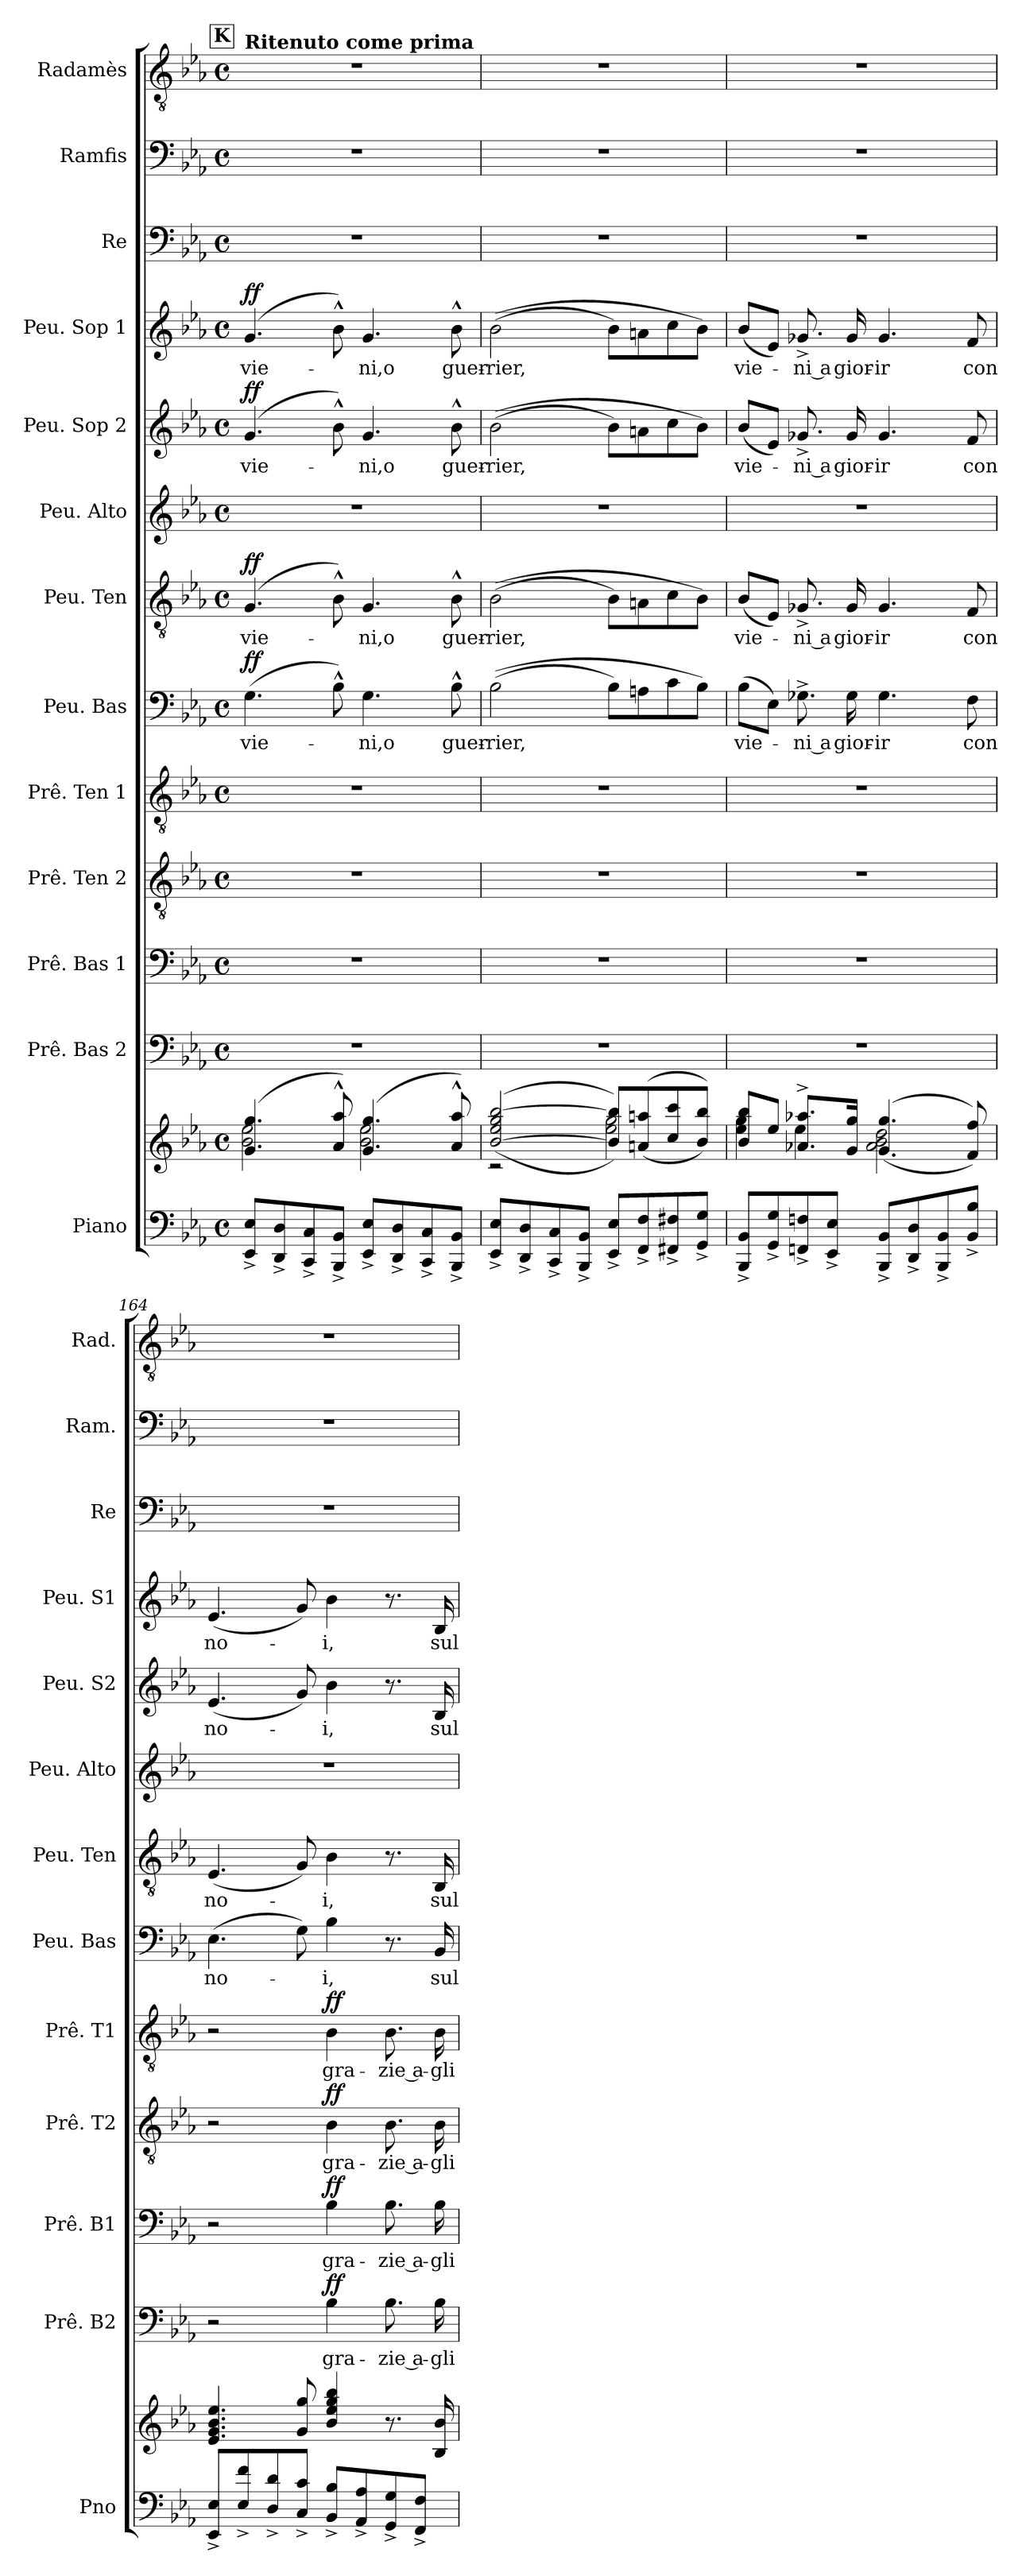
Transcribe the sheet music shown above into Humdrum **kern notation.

**kern	**kern	**kern	**text	**dynam	**kern	**text	**dynam	**kern	**text	**dynam	**kern	**text	**dynam	**kern	**text	**dynam	**kern	**text	**dynam	**kern	**kern	**text	**dynam	**kern	**text	**dynam	**kern	**kern	**kern
*part13	*part13	*part12	*part12	*part12	*part11	*part11	*part11	*part10	*part10	*part10	*part9	*part9	*part9	*part8	*part8	*part8	*part7	*part7	*part7	*part6	*part5	*part5	*part5	*part4	*part4	*part4	*part3	*part2	*part1
*staff14	*staff13	*staff12	*staff12	*staff12	*staff11	*staff11	*staff11	*staff10	*staff10	*staff10	*staff9	*staff9	*staff9	*staff8	*staff8	*staff8	*staff7	*staff7	*staff7	*staff6	*staff5	*staff5	*staff5	*staff4	*staff4	*staff4	*staff3	*staff2	*staff1
*I"Piano	*	*I"Prê. Bas 2	*	*	*I"Prê. Bas 1	*	*	*I"Prê. Ten 2	*	*	*I"Prê. Ten 1	*	*	*I"Peu. Bas	*	*	*I"Peu. Ten	*	*	*I"Peu. Alto	*I"Peu. Sop 2	*	*	*I"Peu. Sop 1	*	*	*I"Re	*I"Ramfis	*I"Radamès
*I'Pno	*	*I'Prê. B2	*	*	*I'Prê. B1	*	*	*I'Prê. T2	*	*	*I'Prê. T1	*	*	*I'Peu. Bas	*	*	*I'Peu. Ten	*	*	*I'Peu. Alto	*I'Peu. S2	*	*	*I'Peu. S1	*	*	*I'Re	*I'Ram.	*I'Rad.
!!LO:PB:g=z
*clefF4	*clefG2	*clefF4	*	*	*clefF4	*	*	*clefGv2	*	*	*clefGv2	*	*	*clefF4	*	*	*clefGv2	*	*	*clefG2	*clefG2	*	*	*clefG2	*	*	*clefF4	*clefF4	*clefGv2
*k[b-e-a-]	*k[b-e-a-]	*k[b-e-a-]	*	*	*k[b-e-a-]	*	*	*k[b-e-a-]	*	*	*k[b-e-a-]	*	*	*k[b-e-a-]	*	*	*k[b-e-a-]	*	*	*k[b-e-a-]	*k[b-e-a-]	*	*	*k[b-e-a-]	*	*	*k[b-e-a-]	*k[b-e-a-]	*k[b-e-a-]
*M4/4	*M4/4	*M4/4	*	*	*M4/4	*	*	*M4/4	*	*	*M4/4	*	*	*M4/4	*	*	*M4/4	*	*	*M4/4	*M4/4	*	*	*M4/4	*	*	*M4/4	*M4/4	*M4/4
*met(c)	*met(c)	*met(c)	*	*	*met(c)	*	*	*met(c)	*	*	*met(c)	*	*	*met(c)	*	*	*met(c)	*	*	*met(c)	*met(c)	*	*	*met(c)	*	*	*met(c)	*met(c)	*met(c)
*MM100	*MM100	*MM100	*	*	*MM100	*	*	*MM100	*	*	*MM100	*	*	*MM100	*	*	*MM100	*	*	*MM100	*MM100	*	*	*MM100	*	*	*MM100	*MM100	*MM100
!!LO:REH:place=s1:a:fs=18:t=K
=161	=161	=161	=161	=161	=161	=161	=161	=161	=161	=161	=161	=161	=161	=161	=161	=161	=161	=161	=161	=161	=161	=161	=161	=161	=161	=161	=161	=161	=161
*	*^	*	*	*	*	*	*	*	*	*	*	*	*	*	*	*	*	*	*	*	*	*	*	*	*	*	*	*	*
!	!	!	!	!	!	!	!	!	!	!	!	!	!	!	!	!	!	!	!	!	!	!	!	!	!	!	!	!	!	!LO:TX:a:B:t=Ritenuto come prima
!	!	!	!	!	!	!	!	!	!	!	!	!	!	!	!	!LO:LY:b:color=#0055FF	!LO:DY:a	!	!LO:LY:b:color=#0055FF	!LO:DY:a	!	!	!LO:LY:b:color=#0055FF	!LO:DY:a	!	!LO:LY:b:color=#0055FF	!LO:DY:a	!	!	!
8EE-/^ 8E-/^L	(>4.g/ 4.gg/	2b-\ 2ee-\	1r	.	.	1r	.	.	1r	.	.	1r	.	.	(>4.G\	vie-	ff	(>4.G/	vie-	ff	1r	(>4.g/	vie-	ff	(>4.g/	vie-	ff	1r	1r	1r
8DD/^ 8D/^	.	.	.	.	.	.	.	.	.	.	.	.	.	.	.	.	.	.	.	.	.	.	.	.	.	.	.	.	.	.
8CC/^ 8C/^	.	.	.	.	.	.	.	.	.	.	.	.	.	.	.	.	.	.	.	.	.	.	.	.	.	.	.	.	.	.
8BBB-/^ 8BB-/^J	8a-/^^ 8aa-/^^)	.	.	.	.	.	.	.	.	.	.	.	.	.	8B-^^\)	.	.	8B-^^\)	.	.	.	8b-^^\)	.	.	8b-^^\)	.	.	.	.	.
!	!	!	!	!	!	!	!	!	!	!	!	!	!	!	!	!LO:LY:b:color=#0055FF	!	!	!LO:LY:b:color=#0055FF	!	!	!	!LO:LY:b:color=#0055FF	!	!	!LO:LY:b:color=#0055FF	!	!	!	!
8EE-/^ 8E-/^L	(>4.g/ 4.gg/	2b-\ 2ee-\	.	.	.	.	.	.	.	.	.	.	.	.	4.G\	-ni,o	.	4.G/	-ni,o	.	.	4.g/	-ni,o	.	4.g/	-ni,o	.	.	.	.
8DD/^ 8D/^	.	.	.	.	.	.	.	.	.	.	.	.	.	.	.	.	.	.	.	.	.	.	.	.	.	.	.	.	.	.
8CC/^ 8C/^	.	.	.	.	.	.	.	.	.	.	.	.	.	.	.	.	.	.	.	.	.	.	.	.	.	.	.	.	.	.
!	!	!	!	!	!	!	!	!	!	!	!	!	!	!	!	!LO:LY:b:color=#0055FF	!	!	!LO:LY:b:color=#0055FF	!	!	!	!LO:LY:b:color=#0055FF	!	!	!LO:LY:b:color=#0055FF	!	!	!	!
8BBB-/^ 8BB-/^J	8a-/^^ 8aa-/^^)	.	.	.	.	.	.	.	.	.	.	.	.	.	8B-^^\	guer-	.	8B-^^\	guer-	.	.	8b-^^\	guer-	.	8b-^^\	guer-	.	.	.	.
=162	=162	=162	=162	=162	=162	=162	=162	=162	=162	=162	=162	=162	=162	=162	=162	=162	=162	=162	=162	=162	=162	=162	=162	=162	=162	=162	=162	=162	=162	=162
!	!	!	!	!	!	!	!	!	!	!	!	!	!	!	!	!LO:LY:b:color=#0055FF	!	!	!LO:LY:b:color=#0055FF	!	!	!	!LO:LY:b:color=#0055FF	!	!	!LO:LY:b:color=#0055FF	!	!	!	!
8EE-/^ 8E-/^L	(>(>[2b-/ 2ee-/ 2gg/ [2bb-/	2r	1r	.	.	1r	.	.	1r	.	.	1r	.	.	(>(>2B-\	-rier,	.	(>(>2B-\	-rier,	.	1r	(>(>2b-\	-rier,	.	(>(>2b-\	-rier,	.	1r	1r	1r
8DD/^ 8D/^	.	.	.	.	.	.	.	.	.	.	.	.	.	.	.	.	.	.	.	.	.	.	.	.	.	.	.	.	.	.
8CC/^ 8C/^	.	.	.	.	.	.	.	.	.	.	.	.	.	.	.	.	.	.	.	.	.	.	.	.	.	.	.	.	.	.
8BBB-/^ 8BB-/^J	.	.	.	.	.	.	.	.	.	.	.	.	.	.	.	.	.	.	.	.	.	.	.	.	.	.	.	.	.	.
8EE-/^ 8E-/^L	8b-/] 8bb-/]L))	2ee-\ 2gg\	.	.	.	.	.	.	.	.	.	.	.	.	8B-\L)	.	.	8B-\L)	.	.	.	8b-\L)	.	.	8b-\L)	.	.	.	.	.
8FF/^ 8F/^	(>(>8an/ 8aan/	.	.	.	.	.	.	.	.	.	.	.	.	.	8An\	.	.	8An\	.	.	.	8an\	.	.	8an\	.	.	.	.	.
8FF#X/^ 8F#X/^	8cc/ 8ccc/	.	.	.	.	.	.	.	.	.	.	.	.	.	8c\	.	.	8c\	.	.	.	8cc\	.	.	8cc\	.	.	.	.	.
8GG/^ 8G/^J	8b-/ 8bb-/J))	.	.	.	.	.	.	.	.	.	.	.	.	.	8B-\J)	.	.	8B-\J)	.	.	.	8b-\J)	.	.	8b-\J)	.	.	.	.	.
=163	=163	=163	=163	=163	=163	=163	=163	=163	=163	=163	=163	=163	=163	=163	=163	=163	=163	=163	=163	=163	=163	=163	=163	=163	=163	=163	=163	=163	=163	=163
!	!	!	!	!	!	!	!	!	!	!	!	!	!	!	!	!LO:LY:b:color=#0055FF	!	!	!LO:LY:b:color=#0055FF	!	!	!	!LO:LY:b:color=#0055FF	!	!	!LO:LY:b:color=#0055FF	!	!	!	!
8BBB-/^ 8BB-/^L	8b-/ 8bb-/L	4ee-\ 4gg\	1r	.	.	1r	.	.	1r	.	.	1r	.	.	(>8B-\L	vie-	.	(<8B-/L	vie-	.	1r	(<8b-/L	vie-	.	(<8b-/L	vie-	.	1r	1r	1r
8GG/^ 8G/^	8ee-/J	.	.	.	.	.	.	.	.	.	.	.	.	.	8E-\J)	.	.	8E-/J)	.	.	.	8e-/J)	.	.	8e-/J)	.	.	.	.	.
!	!	!	!	!	!	!	!	!	!	!	!	!	!	!	!	!LO:LY:b:color=#0055FF	!	!	!LO:LY:b:color=#0055FF	!	!	!	!LO:LY:b:color=#0055FF	!	!	!LO:LY:b:color=#0055FF	!	!	!	!
8FFn/^ 8Fn/^	8.a-X/^ 8.aa-X/^L	4ee-\	.	.	.	.	.	.	.	.	.	.	.	.	8.G-X^\	-ni a	.	8.G-X^/	-ni a	.	.	8.g-X^/	-ni a	.	8.g-X^/	-ni a	.	.	.	.
8EE-/^ 8E-/^J	.	.	.	.	.	.	.	.	.	.	.	.	.	.	.	.	.	.	.	.	.	.	.	.	.	.	.	.	.	.
!	!	!	!	!	!	!	!	!	!	!	!	!	!	!	!	!LO:LY:b:color=#0055FF	!	!	!LO:LY:b:color=#0055FF	!	!	!	!LO:LY:b:color=#0055FF	!	!	!LO:LY:b:color=#0055FF	!	!	!	!
.	16g/ 16gg/Jk	.	.	.	.	.	.	.	.	.	.	.	.	.	16G-\	gior-	.	16G-/	gior-	.	.	16g-/	gior-	.	16g-/	gior-	.	.	.	.
!	!	!	!	!	!	!	!	!	!	!	!	!	!	!	!	!LO:LY:b:color=#0055FF	!	!	!LO:LY:b:color=#0055FF	!	!	!	!LO:LY:b:color=#0055FF	!	!	!LO:LY:b:color=#0055FF	!	!	!	!
8BBB-/^ 8BB-/^L	(>(>4.g/ 4.gg/	2a-\ 2b-\ 2dd\	.	.	.	.	.	.	.	.	.	.	.	.	4.G-\	-ir	.	4.G-/	-ir	.	.	4.g-/	-ir	.	4.g-/	-ir	.	.	.	.
8DD/^ 8D/^	.	.	.	.	.	.	.	.	.	.	.	.	.	.	.	.	.	.	.	.	.	.	.	.	.	.	.	.	.	.
8BBB-/^ 8BB-/^	.	.	.	.	.	.	.	.	.	.	.	.	.	.	.	.	.	.	.	.	.	.	.	.	.	.	.	.	.	.
!	!	!	!	!	!	!	!	!	!	!	!	!	!	!	!	!LO:LY:b:color=#0055FF	!	!	!LO:LY:b:color=#0055FF	!	!	!	!LO:LY:b:color=#0055FF	!	!	!LO:LY:b:color=#0055FF	!	!	!	!
8BB-/^ 8B-/^J	8f/ 8ff/))	.	.	.	.	.	.	.	.	.	.	.	.	.	8F\	con	.	8F/	con	.	.	8f/	con	.	8f/	con	.	.	.	.
*	*v	*v	*	*	*	*	*	*	*	*	*	*	*	*	*	*	*	*	*	*	*	*	*	*	*	*	*	*	*	*
=164	=164	=164	=164	=164	=164	=164	=164	=164	=164	=164	=164	=164	=164	=164	=164	=164	=164	=164	=164	=164	=164	=164	=164	=164	=164	=164	=164	=164	=164
!	!	!	!	!	!	!	!	!	!	!	!	!	!	!	!LO:LY:b:color=#0055FF	!	!	!LO:LY:b:color=#0055FF	!	!	!	!LO:LY:b:color=#0055FF	!	!	!LO:LY:b:color=#0055FF	!	!	!	!
8EE-/^ 8E-/^L	4.e-/ 4.g/ 4.b-/ 4.ee-/	2r	.	.	2r	.	.	2r	.	.	2r	.	.	(>4.E-\	no-	.	(<4.E-/	no-	.	1r	(<4.e-/	no-	.	(<4.e-/	no-	.	1r	1r	1r
8E-/^ 8f/^	.	.	.	.	.	.	.	.	.	.	.	.	.	.	.	.	.	.	.	.	.	.	.	.	.	.	.	.	.
8D/^ 8d/^	.	.	.	.	.	.	.	.	.	.	.	.	.	.	.	.	.	.	.	.	.	.	.	.	.	.	.	.	.
8C/^ 8c/^J	8g/ 8gg/	.	.	.	.	.	.	.	.	.	.	.	.	8G\)	.	.	8G/)	.	.	.	8g/)	.	.	8g/)	.	.	.	.	.
!	!	!	!LO:LY:b:color=#AA0000	!LO:DY:a	!	!LO:LY:b:color=#0055FF	!LO:DY:a	!	!LO:LY:b:color=#0055FF	!LO:DY:a	!	!LO:LY:b:color=#0055FF	!LO:DY:a	!	!LO:LY:b:color=#0055FF	!	!	!LO:LY:b:color=#0055FF	!	!	!	!LO:LY:b:color=#0055FF	!	!	!LO:LY:b:color=#0055FF	!	!	!	!
8BB-/^ 8B-/^L	4b-/ 4ee-/ 4gg/ 4bb-/	4B-\	gra-	ff	4B-\	gra-	ff	4B-\	gra-	ff	4B-\	gra-	ff	4B-\	-i,	.	4B-\	-i,	.	.	4b-\	-i,	.	4b-\	-i,	.	.	.	.
8AA-/^ 8A-/^	.	.	.	.	.	.	.	.	.	.	.	.	.	.	.	.	.	.	.	.	.	.	.	.	.	.	.	.	.
!	!	!	!LO:LY:b:color=#AA0000	!	!	!LO:LY:b:color=#0055FF	!	!	!LO:LY:b:color=#0055FF	!	!	!LO:LY:b:color=#0055FF	!	!	!	!	!	!	!	!	!	!	!	!	!	!	!	!	!
8GG/^ 8G/^	8.r	8.B-\	zie a-	.	8.B-\	zie a-	.	8.B-\	zie a-	.	8.B-\	zie a-	.	8.r	.	.	8.r	.	.	.	8.r	.	.	8.r	.	.	.	.	.
8FF/^ 8F/^J	.	.	.	.	.	.	.	.	.	.	.	.	.	.	.	.	.	.	.	.	.	.	.	.	.	.	.	.	.
!	!	!	!LO:LY:b:color=#AA0000	!	!	!LO:LY:b:color=#0055FF	!	!	!LO:LY:b:color=#0055FF	!	!	!LO:LY:b:color=#0055FF	!	!	!LO:LY:b:color=#0055FF	!	!	!LO:LY:b:color=#0055FF	!	!	!	!LO:LY:b:color=#0055FF	!	!	!LO:LY:b:color=#0055FF	!	!	!	!
.	16B-/ 16b-/	16B-\	-gli	.	16B-\	-gli	.	16B-\	-gli	.	16B-\	-gli	.	16BB-/	sul	.	16BB-/	sul	.	.	16B-/	sul	.	16B-/	sul	.	.	.	.
=	=	=	=	=	=	=	=	=	=	=	=	=	=	=	=	=	=	=	=	=	=	=	=	=	=	=	=	=	=
*-	*-	*-	*-	*-	*-	*-	*-	*-	*-	*-	*-	*-	*-	*-	*-	*-	*-	*-	*-	*-	*-	*-	*-	*-	*-	*-	*-	*-	*-
